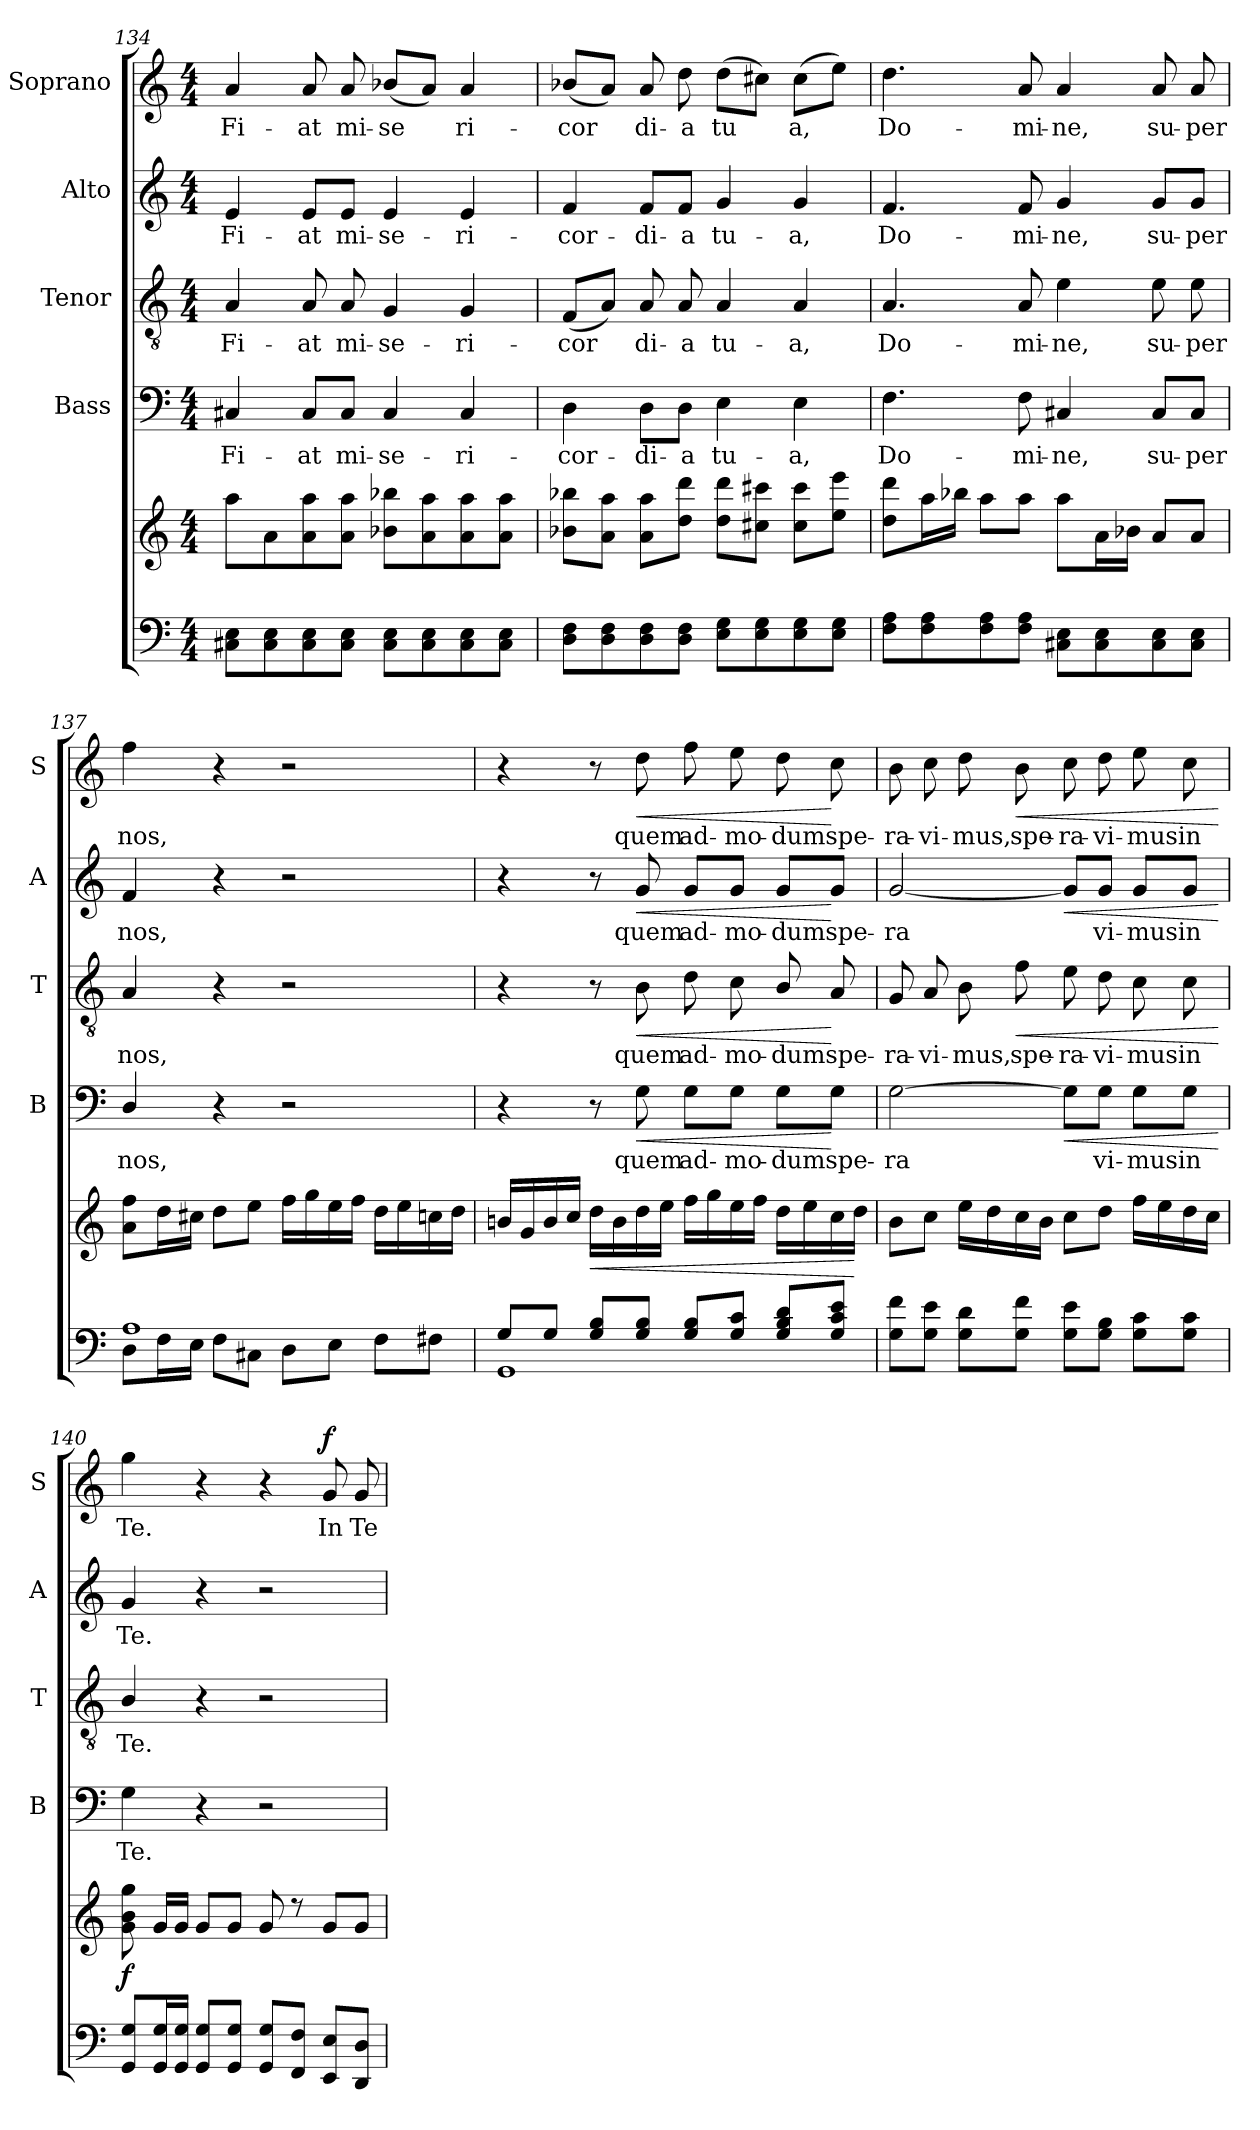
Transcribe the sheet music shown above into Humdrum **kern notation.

**kern	**kern	**dynam	**kern	**text	**dynam	**kern	**text	**dynam	**kern	**text	**dynam	**kern	**text	**dynam
*part6	*part5	*part5	*part4	*part4	*part4	*part3	*part3	*part3	*part2	*part2	*part2	*part1	*part1	*part1
*staff6	*staff5	*staff5	*staff4	*staff4	*staff4	*staff3	*staff3	*staff3	*staff2	*staff2	*staff2	*staff1	*staff1	*staff1
*	*	*	*I"Bass	*	*	*I"Tenor	*	*	*I"Alto	*	*	*I"Soprano	*	*
*	*	*	*I'B	*	*	*I'T	*	*	*I'A	*	*	*I'S	*	*
*clefF4	*clefG2	*	*clefF4	*	*	*clefGv2	*	*	*clefG2	*	*	*clefG2	*	*
*k[]	*k[]	*	*k[]	*	*	*k[]	*	*	*k[]	*	*	*k[]	*	*
*C:	*C:	*	*C:	*	*	*C:	*	*	*C:	*	*	*C:	*	*
*M4/4	*M4/4	*	*M4/4	*	*	*M4/4	*	*	*M4/4	*	*	*M4/4	*	*
=134	=134	=134	=134	=134	=134	=134	=134	=134	=134	=134	=134	=134	=134	=134
*^	*	*	*	*	*	*	*	*	*	*	*	*	*	*
!	!	!	!	!	!LO:LY:b	!	!	!LO:LY:b	!	!	!LO:LY:b	!	!	!LO:LY:b	!
1ryy	8C#X\ 8E\L	8aa\L	.	4C#X/	Fi-	.	4A/	Fi-	.	4e/	Fi-	.	4a/	Fi-	.
.	8C#\ 8E\	8a\	.	.	.	.	.	.	.	.	.	.	.	.	.
!	!	!	!	!	!LO:LY:b	!	!	!LO:LY:b	!	!	!LO:LY:b	!	!	!LO:LY:b	!
.	8C#\ 8E\	8a\ 8aa\	.	8C#/L	-at	.	8A/	-at	.	8e/L	-at	.	8a/	-at	.
!	!	!	!	!	!LO:LY:b	!	!	!LO:LY:b	!	!	!LO:LY:b	!	!	!LO:LY:b	!
.	8C#\ 8E\J	8a\ 8aa\J	.	8C#/J	mi-	.	8A/	mi-	.	8e/J	mi-	.	8a/	mi-	.
!	!	!	!	!	!LO:LY:b	!	!	!LO:LY:b	!	!	!LO:LY:b	!	!	!LO:LY:b	!
.	8C#\ 8E\L	8b-X\ 8bb-X\L	.	4C#/	-se-	.	4G/	-se-	.	4e/	-se-	.	(<8b-X/L	-se­	.
.	8C#\ 8E\	8a\ 8aa\	.	.	.	.	.	.	.	.	.	.	8a/J)	.	.
!	!	!	!	!	!LO:LY:b	!	!	!LO:LY:b	!	!	!LO:LY:b	!	!	!LO:LY:b	!
.	8C#\ 8E\	8a\ 8aa\	.	4C#/	-ri-	.	4G/	-ri-	.	4e/	-ri-	.	4a/	ri-	.
.	8C#\ 8E\J	8a\ 8aa\J	.	.	.	.	.	.	.	.	.	.	.	.	.
!!LO:LB:g=z
=135	=135	=135	=135	=135	=135	=135	=135	=135	=135	=135	=135	=135	=135	=135	=135
!	!	!	!	!	!LO:LY:b	!	!	!LO:LY:b	!	!	!LO:LY:b	!	!	!LO:LY:b	!
1ryy	8D\ 8F\L	8b-X\ 8bb-X\L	.	4D\	-cor-	.	(<8F/L	-cor­	.	4f/	-cor-	.	(<8b-X/L	-cor­	.
.	8D\ 8F\	8a\ 8aa\J	.	.	.	.	8A/J)	.	.	.	.	.	8a/J)	.	.
!	!	!	!	!	!LO:LY:b	!	!	!LO:LY:b	!	!	!LO:LY:b	!	!	!LO:LY:b	!
.	8D\ 8F\	8a\ 8aa\L	.	8D\L	-di-	.	8A/	di-	.	8f/L	-di-	.	8a/	di-	.
!	!	!	!	!	!LO:LY:b	!	!	!LO:LY:b	!	!	!LO:LY:b	!	!	!LO:LY:b	!
.	8D\ 8F\J	8dd\ 8ddd\J	.	8D\J	-a	.	8A/	-a	.	8f/J	-a	.	8dd\	-a	.
!	!	!	!	!	!LO:LY:b	!	!	!LO:LY:b	!	!	!LO:LY:b	!	!	!LO:LY:b	!
.	8E\ 8G\L	8dd\ 8ddd\L	.	4E\	tu-	.	4A/	tu-	.	4g/	tu-	.	(>8dd\L	tu­	.
.	8E\ 8G\	8cc#X\ 8ccc#X\J	.	.	.	.	.	.	.	.	.	.	8cc#X\J)	.	.
!	!	!	!	!	!LO:LY:b	!	!	!LO:LY:b	!	!	!LO:LY:b	!	!	!LO:LY:b	!
.	8E\ 8G\	8cc#\ 8ccc#\L	.	4E\	-a,	.	4A/	-a,	.	4g/	-a,	.	(>8cc#\L	a,	.
.	8E\ 8G\J	8ee\ 8eee\J	.	.	.	.	.	.	.	.	.	.	8ee\J)	.	.
=136	=136	=136	=136	=136	=136	=136	=136	=136	=136	=136	=136	=136	=136	=136	=136
!	!	!	!	!	!LO:LY:b	!	!	!LO:LY:b	!	!	!LO:LY:b	!	!	!LO:LY:b	!
1ryy	8F\ 8A\L	8dd\ 8ddd\L	.	4.F\	Do-	.	4.A/	Do-	.	4.f/	Do-	.	4.dd\	Do-	.
.	8F\ 8A\	16aa\L	.	.	.	.	.	.	.	.	.	.	.	.	.
.	.	16bb-X\JJ	.	.	.	.	.	.	.	.	.	.	.	.	.
.	8F\ 8A\	8aa\L	.	.	.	.	.	.	.	.	.	.	.	.	.
!	!	!	!	!	!LO:LY:b	!	!	!LO:LY:b	!	!	!LO:LY:b	!	!	!LO:LY:b	!
.	8F\ 8A\J	8aa\J	.	8F\	-mi-	.	8A/	-mi-	.	8f/	-mi-	.	8a/	-mi-	.
!	!	!	!	!	!LO:LY:b	!	!	!LO:LY:b	!	!	!LO:LY:b	!	!	!LO:LY:b	!
.	8C#X\ 8E\L	8aa\L	.	4C#X/	-ne,	.	4e\	-ne,	.	4g/	-ne,	.	4a/	-ne,	.
.	8C#\ 8E\	16a\L	.	.	.	.	.	.	.	.	.	.	.	.	.
.	.	16b-X\JJ	.	.	.	.	.	.	.	.	.	.	.	.	.
!	!	!	!	!	!LO:LY:b	!	!	!LO:LY:b	!	!	!LO:LY:b	!	!	!LO:LY:b	!
.	8C#\ 8E\	8a/L	.	8C#/L	su-	.	8e\	su-	.	8g/L	su-	.	8a/	su-	.
!	!	!	!	!	!LO:LY:b	!	!	!LO:LY:b	!	!	!LO:LY:b	!	!	!LO:LY:b	!
.	8C#\ 8E\J	8a/J	.	8C#/J	-per	.	8e\	-per	.	8g/J	-per	.	8a/	-per	.
=137	=137	=137	=137	=137	=137	=137	=137	=137	=137	=137	=137	=137	=137	=137	=137
!	!	!	!	!	!LO:LY:b	!	!	!LO:LY:b	!	!	!LO:LY:b	!	!	!LO:LY:b	!
1A	8D\L	8a\ 8ff\L	.	4D/	nos,	.	4A/	nos,	.	4f/	nos,	.	4ff\	nos,	.
.	16F\L	16dd\L	.	.	.	.	.	.	.	.	.	.	.	.	.
.	16E\JJ	16cc#X\JJ	.	.	.	.	.	.	.	.	.	.	.	.	.
.	8F\L	8dd\L	.	4r	.	.	4r	.	.	4r	.	.	4r	.	.
.	8C#X\J	8ee\J	.	.	.	.	.	.	.	.	.	.	.	.	.
.	8D\L	16ff\LL	.	2r	.	.	2r	.	.	2r	.	.	2r	.	.
.	.	16gg\	.	.	.	.	.	.	.	.	.	.	.	.	.
.	8E\J	16ee\	.	.	.	.	.	.	.	.	.	.	.	.	.
.	.	16ff\JJ	.	.	.	.	.	.	.	.	.	.	.	.	.
.	8F\L	16dd\LL	.	.	.	.	.	.	.	.	.	.	.	.	.
.	.	16ee\	.	.	.	.	.	.	.	.	.	.	.	.	.
.	8F#X\J	16ccn\	.	.	.	.	.	.	.	.	.	.	.	.	.
.	.	16dd\JJ	.	.	.	.	.	.	.	.	.	.	.	.	.
=138	=138	=138	=138	=138	=138	=138	=138	=138	=138	=138	=138	=138	=138	=138	=138
8G/L	1GG	16bni/LL	.	4r	.	.	4r	.	.	4r	.	.	4r	.	.
.	.	16g/	.	.	.	.	.	.	.	.	.	.	.	.	.
8G/J	.	16b/	.	.	.	.	.	.	.	.	.	.	.	.	.
.	.	16cc/JJ	.	.	.	.	.	.	.	.	.	.	.	.	.
!	!	!	!LO:HP:b	!	!	!	!	!	!	!	!	!	!	!	!
8G/ 8B/L	.	16dd\LL	<	8r	.	.	8r	.	.	8r	.	.	8r	.	.
.	.	16b\	.	.	.	.	.	.	.	.	.	.	.	.	.
!	!	!	!	!	!LO:LY:b	!LO:HP:b	!	!LO:LY:b	!LO:HP:b	!	!LO:LY:b	!LO:HP:b	!	!LO:LY:b	!LO:HP:b
8G/ 8B/J	.	16dd\	.	8G\	quem	<	8B\	quem	<	8g/	quem	<	8dd\	quem	<
.	.	16ee\JJ	.	.	.	.	.	.	.	.	.	.	.	.	.
!	!	!	!	!	!LO:LY:b	!	!	!LO:LY:b	!	!	!LO:LY:b	!	!	!LO:LY:b	!
8G/ 8B/L	.	16ff\LL	.	8G\L	ad-	.	8d\	ad-	.	8g/L	ad-	.	8ff\	ad-	.
.	.	16gg\	.	.	.	.	.	.	.	.	.	.	.	.	.
!	!	!	!	!	!LO:LY:b	!	!	!LO:LY:b	!	!	!LO:LY:b	!	!	!LO:LY:b	!
8G/ 8c/J	.	16ee\	.	8G\J	-mo-	.	8c\	-mo-	.	8g/J	-mo-	.	8ee\	-mo-	.
.	.	16ff\JJ	.	.	.	.	.	.	.	.	.	.	.	.	.
!	!	!	!	!	!LO:LY:b	!	!	!LO:LY:b	!	!	!LO:LY:b	!	!	!LO:LY:b	!
8G/ 8B/ 8d/L	.	16dd\LL	.	8G\L	-dum	.	8B/	-dum	.	8g/L	-dum	.	8dd\	-dum	.
.	.	16ee\	.	.	.	.	.	.	.	.	.	.	.	.	.
!	!	!	!	!	!LO:LY:b	!	!	!LO:LY:b	!	!	!LO:LY:b	!	!	!LO:LY:b	!
8G/ 8c/ 8e/J	.	16cc\	.	8G\J	spe-	[	8A/	spe-	[	8g/J	spe-	[	8cc\	spe-	[
.	.	16dd\JJ	[	.	.	.	.	.	.	.	.	.	.	.	.
*v	*v	*	*	*	*	*	*	*	*	*	*	*	*	*	*
!!LO:LB:g=z
=139	=139	=139	=139	=139	=139	=139	=139	=139	=139	=139	=139	=139	=139	=139
*	*^	*	*	*	*	*	*	*	*	*	*	*	*	*
!	!	!	!	!	!LO:LY:b	!	!	!LO:LY:b	!	!	!LO:LY:b	!	!	!LO:LY:b	!
8G\ 8f\L	8b\L	1ryy	.	[2G\	-ra­	.	8G/	-ra-	.	[2g/	-ra­	.	8b\	-ra-	.
!	!	!	!	!	!	!	!	!LO:LY:b	!	!	!	!	!	!LO:LY:b	!
8G\ 8e\J	8cc\J	.	.	.	.	.	8A/	-vi-	.	.	.	.	8cc\	-vi-	.
!	!	!	!	!	!	!	!	!LO:LY:b	!	!	!	!	!	!LO:LY:b	!
8G\ 8d\L	16ee\LL	.	.	.	.	.	8B\	-mus,	.	.	.	.	8dd\	-mus,	.
.	16dd\	.	.	.	.	.	.	.	.	.	.	.	.	.	.
!	!	!	!	!	!	!	!	!LO:LY:b	!LO:HP:b	!	!	!	!	!LO:LY:b	!LO:HP:b
8G\ 8f\J	16cc\	.	.	.	.	.	8f\	spe-	<	.	.	.	8b\	spe-	<
.	16b\JJ	.	.	.	.	.	.	.	.	.	.	.	.	.	.
!	!	!	!	!	!	!LO:HP:b	!	!LO:LY:b	!	!	!	!LO:HP:b	!	!LO:LY:b	!
8G\ 8e\L	8cc\L	.	.	8G\L]	.	<	8e\	-ra-	.	8g/L]	.	<	8cc\	-ra-	.
!	!	!	!	!	!LO:LY:b	!	!	!LO:LY:b	!	!	!LO:LY:b	!	!	!LO:LY:b	!
8G\ 8B\J	8dd\J	.	.	8G\J	vi-	.	8d\	-vi-	.	8g/J	vi-	.	8dd\	-vi-	.
!	!	!	!	!	!LO:LY:b	!	!	!LO:LY:b	!	!	!LO:LY:b	!	!	!LO:LY:b	!
8G\ 8c\L	16ff\LL	.	.	8G\L	-mus	.	8c\	-mus	.	8g/L	-mus	.	8ee\	-mus	.
.	16ee\	.	.	.	.	.	.	.	.	.	.	.	.	.	.
!	!	!	!	!	!LO:LY:b	!	!	!LO:LY:b	!	!	!LO:LY:b	!	!	!LO:LY:b	!
8G\ 8c\J	16dd\	.	.	8G\J	in	.	8c\	in	.	8g/J	in	.	8cc\	in	.
.	16cc\JJ	.	.	.	.	.	.	.	.	.	.	.	.	.	.
*	*v	*v	*	*	*	*	*	*	*	*	*	*	*	*	*
.	.	.	.	.	[	.	.	[	.	.	[	.	.	[
=140	=140	=140	=140	=140	=140	=140	=140	=140	=140	=140	=140	=140	=140	=140
*	*^	*	*	*	*	*	*	*	*	*	*	*	*	*
!	!	!	!LO:DY:b	!	!LO:LY:b	!	!	!LO:LY:b	!	!	!LO:LY:b	!	!	!LO:LY:b	!
8GG/ 8G/L	8g\ 8b\ 8gg\	1ryy	f	4G\	Te.	.	4B/	Te.	.	4g/	Te.	.	4gg\	Te.	.
16GG/ 16G/L	16g/LL	.	.	.	.	.	.	.	.	.	.	.	.	.	.
16GG/ 16G/JJ	16g/JJ	.	.	.	.	.	.	.	.	.	.	.	.	.	.
8GG/ 8G/L	8g/L	.	.	4r	.	.	4r	.	.	4r	.	.	4r	.	.
8GG/ 8G/J	8g/J	.	.	.	.	.	.	.	.	.	.	.	.	.	.
8GG/ 8G/L	8g/	.	.	2r	.	.	2r	.	.	2r	.	.	4r	.	.
8FF/ 8F/J	8r	.	.	.	.	.	.	.	.	.	.	.	.	.	.
!	!	!	!	!	!	!	!	!	!	!	!	!	!	!LO:LY:b	!LO:DY:b
8EE/ 8E/L	8g/L	.	.	.	.	.	.	.	.	.	.	.	8g/	In	f
!	!	!	!	!	!	!	!	!	!	!	!	!	!	!LO:LY:b	!
8DD/ 8D/J	8g/J	.	.	.	.	.	.	.	.	.	.	.	8g/	Te	.
*	*v	*v	*	*	*	*	*	*	*	*	*	*	*	*	*
=	=	=	=	=	=	=	=	=	=	=	=	=	=	=
*-	*-	*-	*-	*-	*-	*-	*-	*-	*-	*-	*-	*-	*-	*-
